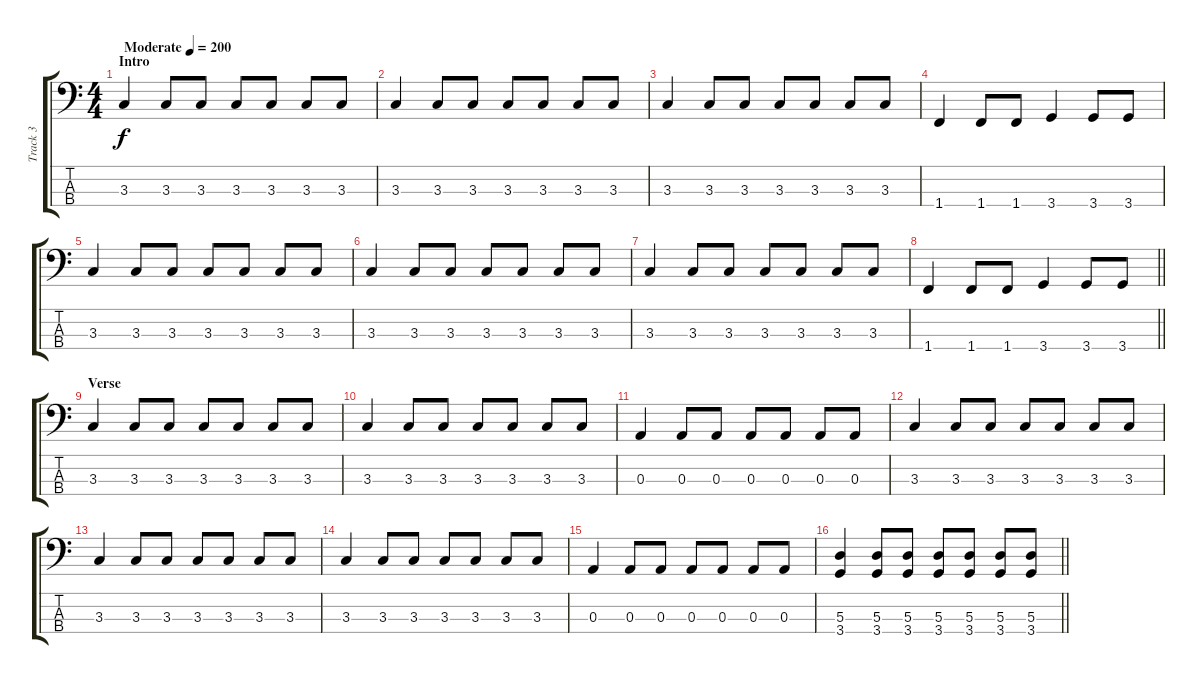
\track ("Track 3" "Track 3") {instrument electricbasspick}
\staff {score tabs}
\tuning (G2 D2 A1 E1) {hide}
\ts (4 4)
\section ("" "Intro")
\tempo (200 "Moderate")
\clef f4
\ks c
3.3.4{dy f instrument electricbasspick} 3.3.8 3.3.8 3.3.8 3.3.8 3.3.8 3.3.8 |
3.3.4 3.3.8 3.3.8 3.3.8 3.3.8 3.3.8 3.3.8 |
3.3.4 3.3.8 3.3.8 3.3.8 3.3.8 3.3.8 3.3.8 |
1.4.4 1.4.8 1.4.8 3.4.4 3.4.8 3.4.8 |
3.3.4 3.3.8 3.3.8 3.3.8 3.3.8 3.3.8 3.3.8 |
3.3.4 3.3.8 3.3.8 3.3.8 3.3.8 3.3.8 3.3.8 |
3.3.4 3.3.8 3.3.8 3.3.8 3.3.8 3.3.8 3.3.8 |
\barLineRight lightlight
1.4.4 1.4.8 1.4.8 3.4.4 3.4.8 3.4.8 |
\section ("" "Verse")
3.3.4 3.3.8 3.3.8 3.3.8 3.3.8 3.3.8 3.3.8 |
3.3.4 3.3.8 3.3.8 3.3.8 3.3.8 3.3.8 3.3.8 |
0.3.4 0.3.8 0.3.8 0.3.8 0.3.8 0.3.8 0.3.8 |
3.3.4 3.3.8 3.3.8 3.3.8 3.3.8 3.3.8 3.3.8 |
3.3.4 3.3.8 3.3.8 3.3.8 3.3.8 3.3.8 3.3.8 |
3.3.4 3.3.8 3.3.8 3.3.8 3.3.8 3.3.8 3.3.8 |
0.3.4 0.3.8 0.3.8 0.3.8 0.3.8 0.3.8 0.3.8 |
\barLineRight lightlight
(5.3 3.4).4 (5.3 3.4).8 (5.3 3.4).8 (5.3 3.4).8 (5.3 3.4).8 (5.3 3.4).8 (5.3 3.4).8
